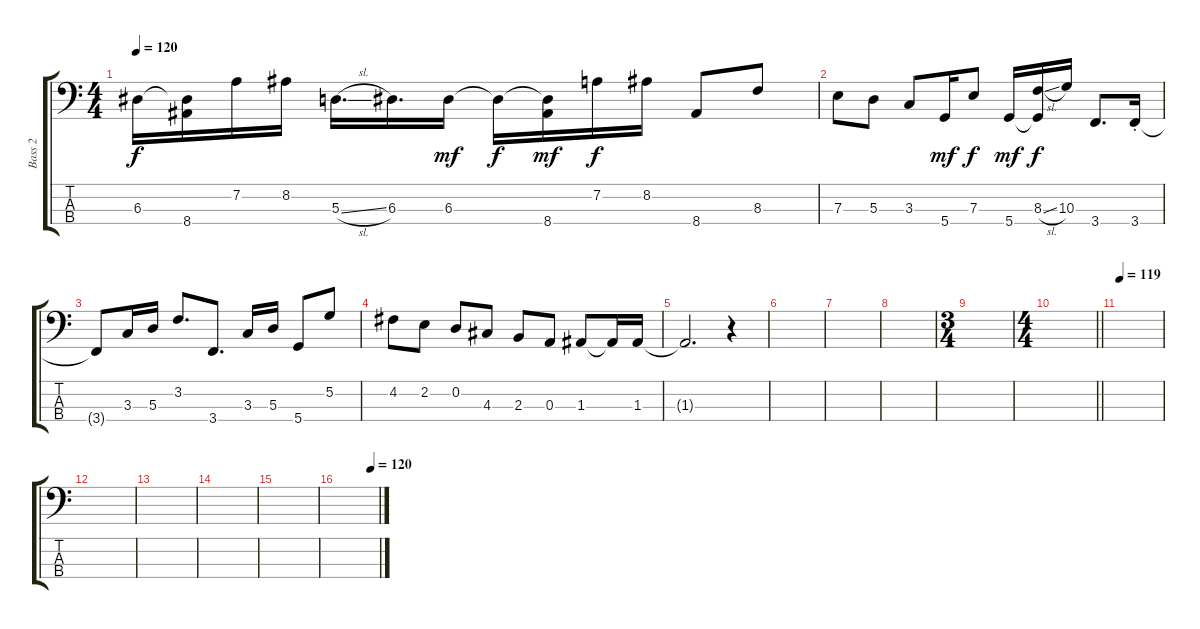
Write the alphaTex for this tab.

\track ("Bass 2" "Bass 2") {instrument slapbass2}
\staff {score tabs}
\tuning (G2 D2 A1 D1) {hide}
\ts (4 4)
\tempo 120
\clef f4
\ks c
6.3{t}.16{dy f} (6.3{t} 8.4).16 7.2.16 8.2.16 5.3{sl}.16{d} 6.3.16{d} 6.3.16{dy mf} 6.3{t}.16{dy f} (6.3{t} 8.4).16{dy mf} 7.2.16{dy f} 8.2.16 8.4.8 8.3.8 |
7.3.8 5.3.8 3.3.8 5.4.16{dy mf} 7.3.8{dy f} 5.4.16{dy mf} (8.3{sl} 5.4{t}).16{dy f} 10.3.16 3.4.8{d} 3.4{st}.16 |
3.4{t}.8 3.3.16 5.3.16 3.2.8{d} 3.4.8{d} 3.3.16 5.3.16 5.4.8 5.2.8 |
4.2.8 2.2.8 0.2.8 4.3.8 2.3.8 0.3.8 1.3.8 1.3{t}.16 1.3.16 |
1.3{t}.2{d} r.4 |
|
|
|
\ts (3 4)
|
\ts (4 4)
\barLineRight lightlight
|
\section ("" "")
\tempo 119
|
|
|
|
|
\tempo (120 0.8125)
